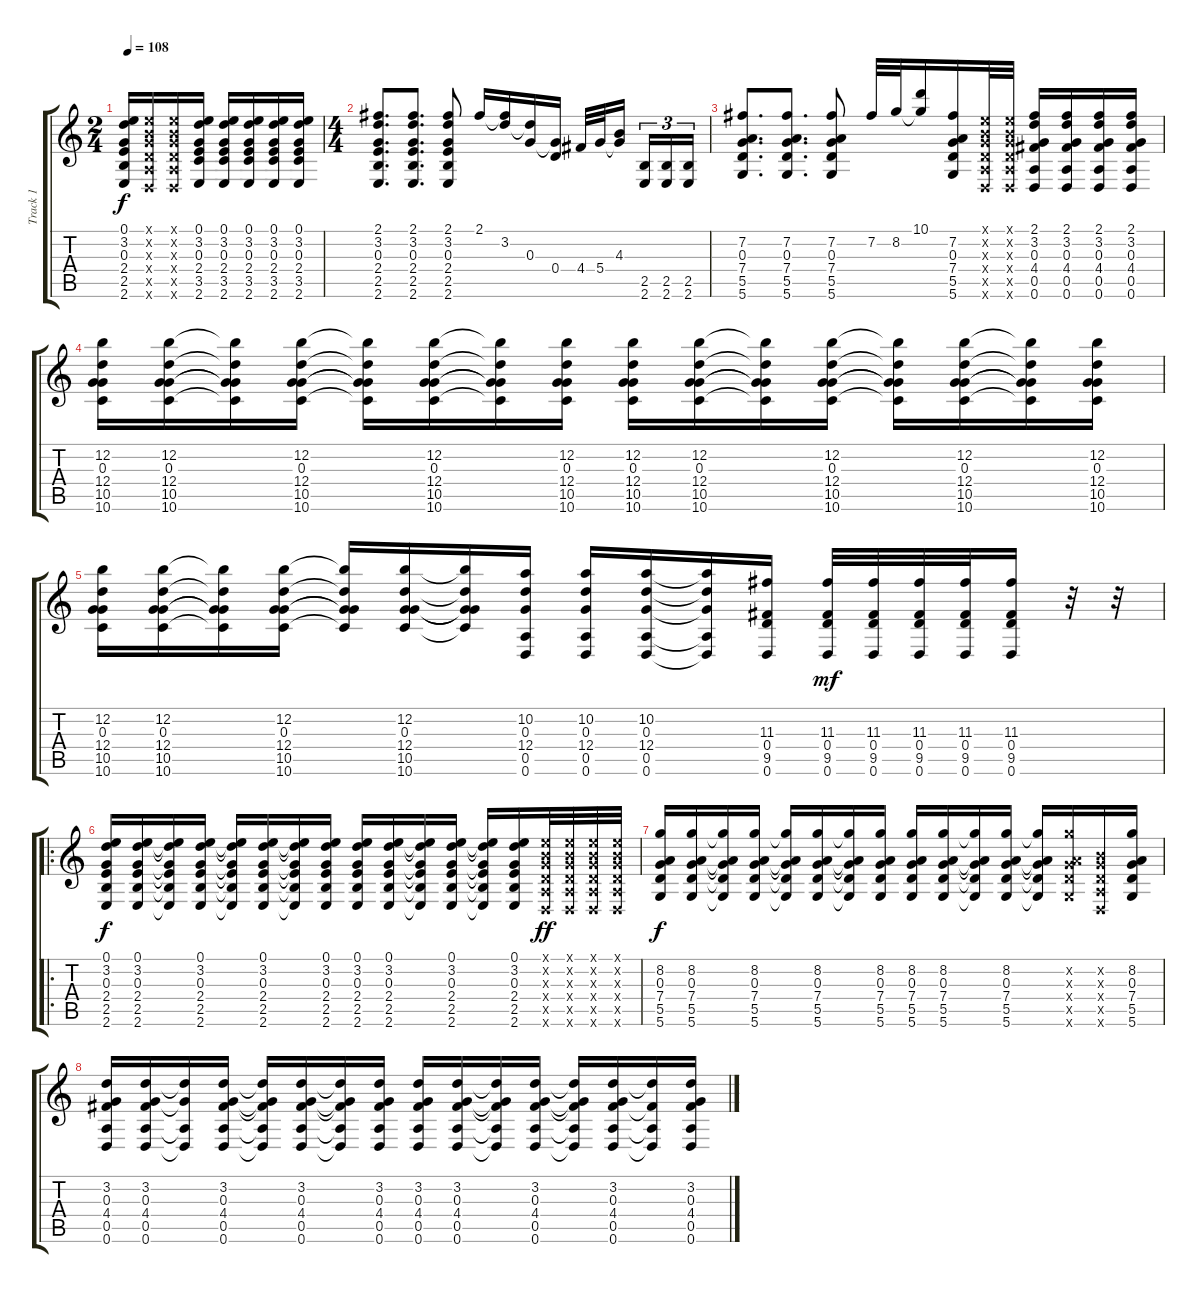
\track ("Track 1" "Track 1") {instrument distortionguitar}
\staff {score tabs}
\tuning (E4 B3 G3 D3 A2 D2) {hide}
\ts (2 4)
\tempo 108
\clef g2
\ks c
(0.1 3.2 0.3 2.4 2.5 2.6).16{dy f} (0.1{x} 0.2{x} 0.3{x} 0.4{x} 0.5{x} 0.6{x}).16 (0.1{x} 0.2{x} 0.3{x} 0.4{x} 0.5{x} 0.6{x}).16 (0.1 3.2 0.3 2.4 3.5 2.6).16 (0.1 3.2 0.3 2.4 3.5 2.6).16 (0.1 3.2 0.3 2.4 3.5 2.6).16 (0.1 3.2 0.3 2.4 3.5 2.6).16 (0.1 3.2 0.3 2.4 3.5 2.6).16 |
\ts (4 4)
(2.1 3.2 0.3 2.4 2.5 2.6).8{d} (2.1 3.2 0.3 2.4 2.5 2.6).8{d} (2.1 3.2 0.3 2.4 2.5 2.6).8 2.1.16 (2.1{t} 3.2).16 (3.2{t} 0.3).16 (0.3{t} 0.4).16 4.4.32 5.4.32 (4.3 5.4{t}).16{beam splitsecondary} (2.5 2.6).16{tu (3 2)} (2.5 2.6).16{tu (3 2)} (2.5 2.6).16{tu (3 2)} |
(7.2 0.3 7.4 5.5 5.6).8{d} (7.2 0.3 7.4 5.5 5.6).8{d} (7.2 0.3 7.4 5.5 5.6).8 7.2.32 8.2.32 (10.1 8.2{t}).16 (7.2 0.3 7.4 5.5 5.6).16 (0.1{x} 0.2{x} 0.3{x} 0.4{x} 0.5{x} 0.6{x}).32 (0.1{x} 0.2{x} 0.3{x} 0.4{x} 0.5{x} 0.6{x}).32 (2.1 3.2 0.3 4.4 0.5 0.6).16 (2.1 3.2 0.3 4.4 0.5 0.6).16 (2.1 3.2 0.3 4.4 0.5 0.6).16 (2.1 3.2 0.3 4.4 0.5 0.6).16 |
(12.2 0.3 12.4 10.5 10.6).16 (12.2 0.3 12.4 10.5 10.6).16 (12.2{t} 0.3{t} 12.4{t} 10.5{t} 10.6{t}).16 (12.2 0.3 12.4 10.5 10.6).16 (12.2{t} 0.3{t} 12.4{t} 10.5{t} 10.6{t}).16 (12.2 0.3 12.4 10.5 10.6).16 (12.2{t} 0.3{t} 12.4{t} 10.5{t} 10.6{t}).16 (12.2 0.3 12.4 10.5 10.6).16 (12.2 0.3 12.4 10.5 10.6).16 (12.2 0.3 12.4 10.5 10.6).16 (12.2{t} 0.3{t} 12.4{t} 10.5{t} 10.6{t}).16 (12.2 0.3 12.4 10.5 10.6).16 (12.2{t} 0.3{t} 12.4{t} 10.5{t} 10.6{t}).16 (12.2 0.3 12.4 10.5 10.6).16 (12.2{t} 0.3{t} 12.4{t} 10.5{t} 10.6{t}).16 (12.2 0.3 12.4 10.5 10.6).16 |
(12.2 0.3 12.4 10.5 10.6).16 (12.2 0.3 12.4 10.5 10.6).16 (12.2{t} 0.3{t} 12.4{t} 10.5{t} 10.6{t}).16 (12.2 0.3 12.4 10.5 10.6).16 (12.2{t} 0.3{t} 12.4{t} 10.5{t} 10.6{t}).16 (12.2 0.3 12.4 10.5 10.6).16 (12.2{t} 0.3{t} 12.4{t} 10.5{t} 10.6{t}).16 (10.2 0.3 12.4 0.5 0.6).16 (10.2 0.3 12.4 0.5 0.6).16 (10.2 0.3 12.4 0.5 0.6).16 (10.2{t} 0.3{t} 12.4{t} 0.5{t} 0.6{t}).16 (11.3 0.4 9.5 0.6).16 (11.3 0.4 9.5 0.6).32{dy mf} (11.3 0.4 9.5 0.6).32 (11.3 0.4 9.5 0.6).32 (11.3 0.4 9.5 0.6).32 (11.3 0.4 9.5 0.6).16 r.32 r.32 |
\ro
(0.1 3.2 0.3 2.4 2.5 2.6).16{dy f} (0.1 3.2 0.3 2.4 2.5 2.6).16 (0.1{t} 3.2{t} 0.3{t} 2.4{t} 2.5{t} 2.6{t}).16 (0.1 3.2 0.3 2.4 2.5 2.6).16 (0.1{t} 3.2{t} 0.3{t} 2.4{t} 2.5{t} 2.6{t}).16 (0.1 3.2 0.3 2.4 2.5 2.6).16 (0.1{t} 3.2{t} 0.3{t} 2.4{t} 2.5{t} 2.6{t}).16 (0.1 3.2 0.3 2.4 2.5 2.6).16 (0.1 3.2 0.3 2.4 2.5 2.6).16 (0.1 3.2 0.3 2.4 2.5 2.6).16 (0.1{t} 3.2{t} 0.3{t} 2.4{t} 2.5{t} 2.6{t}).16 (0.1 3.2 0.3 2.4 2.5 2.6).16 (0.1{t} 3.2{t} 0.3{t} 2.4{t} 2.5{t} 2.6{t}).16 (0.1 3.2 0.3 2.4 2.5 2.6).16 (0.1{x} 0.2{x} 0.3{x} 0.4{x} 0.5{x} 0.6{x}).32{dy ff} (0.1{x} 0.2{x} 0.3{x} 0.4{x} 0.5{x} 0.6{x}).32 (0.1{x} 0.2{x} 0.3{x} 0.4{x} 0.5{x} 0.6{x}).32 (0.1{x} 0.2{x} 0.3{x} 0.4{x} 0.5{x} 0.6{x}).32 |
(8.2 0.3 7.4 5.5 5.6).16{dy f} (8.2 0.3 7.4 5.5 5.6).16 (8.2{t} 0.3{t} 7.4{t} 5.5{t} 5.6{t}).16 (8.2 0.3 7.4 5.5 5.6).16 (8.2{t} 0.3{t} 7.4{t} 5.5{t} 5.6{t}).16 (8.2 0.3 7.4 5.5 5.6).16 (8.2{t} 0.3{t} 7.4{t} 5.5{t} 5.6{t}).16 (8.2 0.3 7.4 5.5 5.6).16 (8.2 0.3 7.4 5.5 5.6).16 (8.2 0.3 7.4 5.5 5.6).16 (8.2{t} 0.3{t} 7.4{t} 5.5{t} 5.6{t}).16 (8.2 0.3 7.4 5.5 5.6).16 (8.2{t} 0.3{t} 7.4{t} 5.5{t} 5.6{t}).16 (8.2{x} 0.3{x} 7.4{x} 5.5{x} 5.6{x}).16 (0.2{x} 0.3{x} 0.4{x} 0.5{x} 0.6{x}).16 (8.2 0.3 7.4 5.5 5.6).16 |
(3.2 0.3 4.4 0.5 0.6).16 (3.2 0.3 4.4 0.5 0.6).16 (3.2{t} 0.3{t} 0.5{t} 0.6{t}).16 (3.2 0.3 4.4 0.5 0.6).16 (3.2{t} 0.3{t} 4.4{t} 0.5{t} 0.6{t}).16 (3.2 0.3 4.4 0.5 0.6).16 (3.2{t} 0.3{t} 4.4{t} 0.5{t} 0.6{t}).16 (3.2 0.3 4.4 0.5 0.6).16 (3.2 0.3 4.4 0.5 0.6).16 (3.2 0.3 4.4 0.5 0.6).16 (3.2{t} 0.3{t} 4.4{t} 0.5{t} 0.6{t}).16 (3.2 0.3 4.4 0.5 0.6).16 (3.2{t} 0.3{t} 4.4{t} 0.5{t} 0.6{t}).16 (3.2 0.3 4.4 0.5 0.6).16 (3.2{t} 4.4{t} 0.5{t} 0.6{t}).16 (3.2 0.3 4.4 0.5 0.6).16
